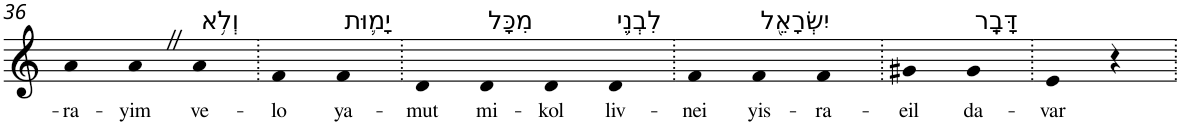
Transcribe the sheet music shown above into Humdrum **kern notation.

**kern	**text
*part1	*part1
*staff1	*staff1
*I"Piano	*
*I'Pno	*
!!LO:PB:g=z
*clefG2	*
*k[]	*
=36	=36
!	!LO:LY:b
4a	-ra-
!	!LO:LY:b
4aZ	-yim
!LO:TX:a:t=וְלֹ֥א	!
!	!LO:LY:b
4a	ve-
=37.	=37.
!	!LO:LY:b
4f	-lo
!LO:TX:a:t=יָמ֛וּת	!
!	!LO:LY:b
4f	ya-
=38.	=38.
!	!LO:LY:b
4d	-mut
!LO:TX:a:t=מִכָּל	!
!	!LO:LY:b
4d	mi-
!	!LO:LY:b
4d	-kol
!LO:TX:a:t=לִבְנֵ֥י	!
!	!LO:LY:b
4d	liv-
=39.	=39.
!	!LO:LY:b
4f	-nei
!LO:TX:a:t=יִשְׂרָאֵ֖ל	!
!	!LO:LY:b
4f	yis-
!	!LO:LY:b
4f	-ra-
=40.	=40.
!	!LO:LY:b
4g#X	-eil
!LO:TX:a:t=דָּבָֽר	!
!	!LO:LY:b
4g#	da-
=41.	=41.
!	!LO:LY:b
4e	-var
4r	.
=.	=.
*-	*-
